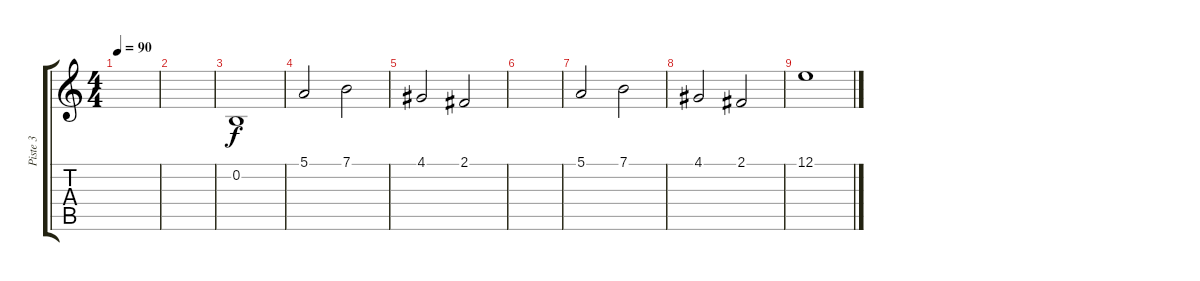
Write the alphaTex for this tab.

\track ("Piste 3" "Piste 3") {instrument stringensemble2}
\staff {score tabs}
\tuning (E4 B3 G3 D3 A2 E2) {hide}
\ts (4 4)
\tempo 90
\clef g2
\ks c
|
|
0.2.1 |
5.1.2 7.1.2 |
4.1.2 2.1.2 |
|
5.1.2 7.1.2 |
4.1.2 2.1.2 |
12.1.1
